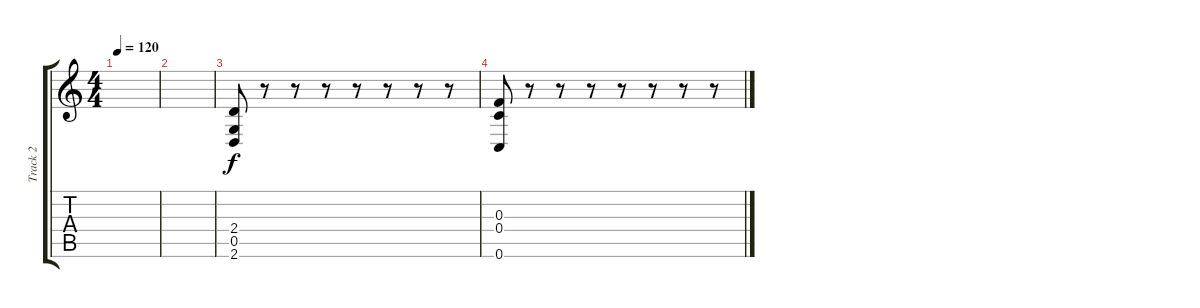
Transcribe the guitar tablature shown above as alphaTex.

\track ("Track 2" "Track 2") {instrument distortionguitar}
\staff {score tabs}
\tuning (D4 A3 F3 C3 G2 C2) {hide}
\ts (4 4)
\tempo 120
\clef g2
\ks c
|
|
(2.4 0.5 2.6).8 r.8 r.8 r.8 r.8 r.8 r.8 r.8 |
(0.3 0.4 0.6).8 r.8 r.8 r.8 r.8 r.8 r.8 r.8
